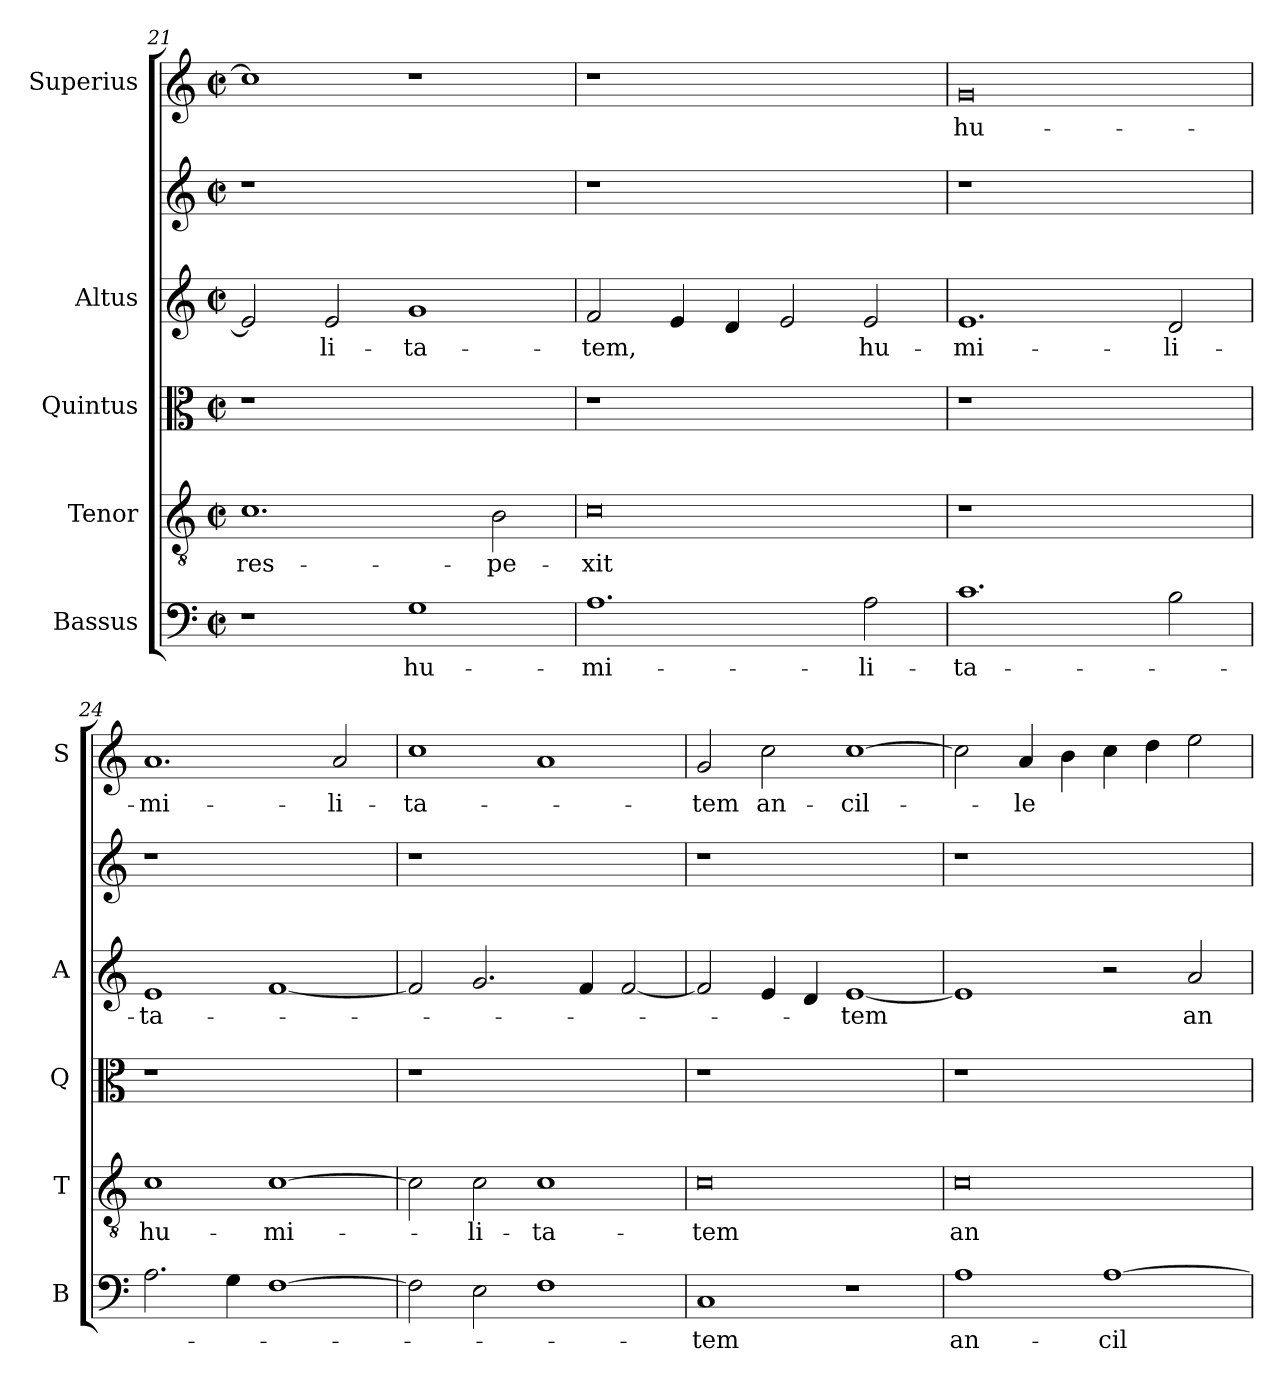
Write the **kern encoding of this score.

**kern	**text	**kern	**text	**kern	**kern	**text	**kern	**kern	**text
*part6	*part6	*part5	*part5	*part4	*part3	*part3	*part2	*part1	*part1
*staff6	*staff6	*staff5	*staff5	*staff4	*staff3	*staff3	*staff2	*staff1	*staff1
*I"Bassus	*	*I"Tenor	*	*I"Quintus	*I"Altus	*	*	*I"Superius	*
*I'B	*	*I'T	*	*I'Q	*I'A	*	*	*I'S	*
*clefF4	*	*clefGv2	*	*clefC3	*clefG2	*	*clefG2	*clefG2	*
*k[]	*	*k[]	*	*k[]	*k[]	*	*k[]	*k[]	*
*C:	*	*C:	*	*C:	*C:	*	*C:	*C:	*
*M2/2	*	*M2/2	*	*M2/2	*M2/2	*	*M2/2	*M2/2	*
*met(c|)	*	*met(c|)	*	*met(c|)	*met(c|)	*	*met(c|)	*met(c|)	*
=21	=21	=21	=21	=21	=21	=21	=21	=21	=21
!	!	!	!LO:LY:b	!	!	!	!	!	!
1r	.	1.c	res-	1r	2e/]	.	1r	1cc]	.
!	!	!	!	!	!	!LO:LY:b	!	!	!
.	.	.	.	.	2e/	-li-	.	.	.
!	!LO:LY:b	!	!	!	!	!LO:LY:b	!	!	!
1G	hu-	.	.	1ryy	1g	-ta-	1ryy	1r	.
!	!	!	!LO:LY:b	!	!	!	!	!	!
.	.	2B\	-pe-	.	.	.	.	.	.
=22	=22	=22	=22	=22	=22	=22	=22	=22	=22
!	!LO:LY:b	!	!LO:LY:b	!	!	!LO:LY:b	!	!	!
1.A	-mi-	0c	-xit	1r	2f/	-tem,	1r	1r	.
.	.	.	.	.	4e/	.	.	.	.
.	.	.	.	.	4d/	.	.	.	.
.	.	.	.	1ryy	2e/	.	1ryy	1ryy	.
!	!LO:LY:b	!	!	!	!	!LO:LY:b	!	!	!
2A\	-li-	.	.	.	2e/	hu-	.	.	.
!!LO:LB:g=z
=23	=23	=23	=23	=23	=23	=23	=23	=23	=23
!	!LO:LY:b	!	!	!	!	!LO:LY:b	!	!	!LO:LY:b
1.c	-ta-	1r	.	1r	1.e	-mi-	1r	0g	hu-
.	.	1ryy	.	1ryy	.	.	1ryy	.	.
!	!	!	!	!	!	!LO:LY:b	!	!	!
2B\	.	.	.	.	2d/	-li-	.	.	.
=24	=24	=24	=24	=24	=24	=24	=24	=24	=24
!	!	!	!LO:LY:b	!	!	!LO:LY:b	!	!	!LO:LY:b
2.A\	.	1c	hu-	1r	1e	-ta-	1r	1.a	-mi-
4G\	.	.	.	.	.	.	.	.	.
!	!	!	!LO:LY:b	!	!	!	!	!	!
[1F	.	[1c	-mi-	1ryy	[1f	.	1ryy	.	.
!	!	!	!	!	!	!	!	!	!LO:LY:b
.	.	.	.	.	.	.	.	2a/	-li-
=25	=25	=25	=25	=25	=25	=25	=25	=25	=25
!	!	!	!	!	!	!	!	!	!LO:LY:b
2F\]	.	2c\]	.	1r	2f/]	.	1r	1cc	-ta-
!	!	!	!LO:LY:b	!	!	!	!	!	!
2E\	.	2c\	-li-	.	2.g/	.	.	.	.
!	!	!	!LO:LY:b	!	!	!	!	!	!
1F	.	1c	-ta-	1ryy	.	.	1ryy	1a	.
.	.	.	.	.	4f/	.	.	.	.
.	.	.	.	.	[2f/	.	.	.	.
=26	=26	=26	=26	=26	=26	=26	=26	=26	=26
!	!LO:LY:b	!	!LO:LY:b	!	!	!	!	!	!LO:LY:b
1C	-tem	0c	-tem	1r	2f/]	.	1r	2g/	-tem
!	!	!	!	!	!	!	!	!	!LO:LY:b
.	.	.	.	.	4e/	.	.	2cc\	an-
.	.	.	.	.	4d/	.	.	.	.
!	!	!	!	!	!	!LO:LY:b	!	!	!LO:LY:b
1r	.	.	.	1ryy	[1e	-tem	1ryy	[1cc	-cil-
=27	=27	=27	=27	=27	=27	=27	=27	=27	=27
!	!LO:LY:b	!	!LO:LY:b	!	!	!	!	!	!
1A	an-	0c	an-	1r	1e]	.	1r	2cc\]	.
!	!	!	!	!	!	!	!	!	!LO:LY:b
.	.	.	.	.	.	.	.	4a/	-le
.	.	.	.	.	.	.	.	4b\	.
!	!LO:LY:b	!	!	!	!	!	!	!	!
[1A	-cil-	.	.	1ryy	2r	.	1ryy	4cc\	.
.	.	.	.	.	.	.	.	4dd\	.
!	!	!	!	!	!	!LO:LY:b	!	!	!
.	.	.	.	.	2a/	an-	.	2ee\	.
=	=	=	=	=	=	=	=	=	=
*-	*-	*-	*-	*-	*-	*-	*-	*-	*-
